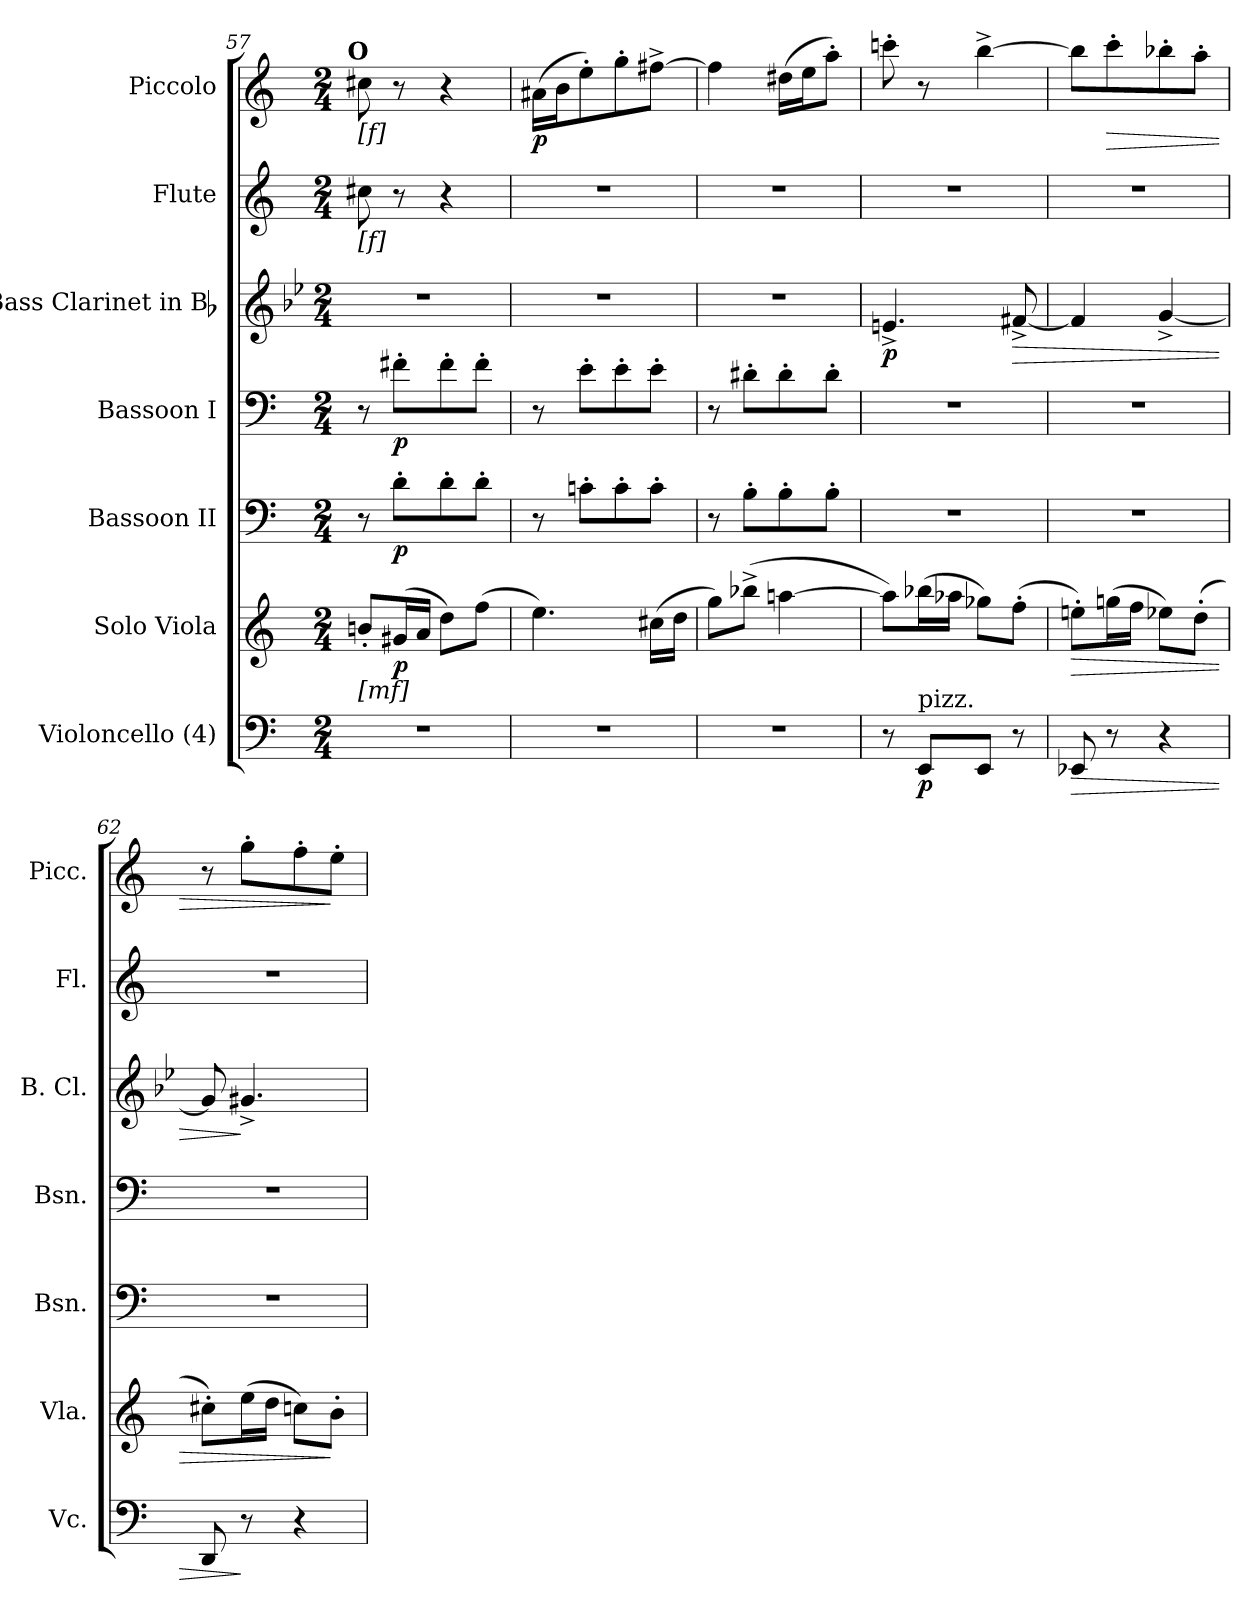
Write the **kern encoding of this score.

**kern	**dynam	**kern	**dynam	**kern	**dynam	**kern	**dynam	**kern	**dynam	**kern	**kern	**dynam
*part7	*part7	*part6	*part6	*part5	*part5	*part4	*part4	*part3	*part3	*part2	*part1	*part1
*staff7	*staff7	*staff6	*staff6	*staff5	*staff5	*staff4	*staff4	*staff3	*staff3	*staff2	*staff1	*staff1
*I"Violoncello (4)	*	*I"Solo Viola	*	*I"Bassoon II	*	*I"Bassoon I	*	*I"Bass Clarinet in Bb	*	*I"Flute	*I"Piccolo	*
*I'Vc.	*	*I'Vla.	*	*I'Bsn.	*	*I'Bsn.	*	*I'B. Cl.	*	*I'Fl.	*I'Picc.	*
!!LO:PB:g=z
*clefF4	*	*clefG2	*	*clefF4	*	*clefF4	*	*clefG2	*	*clefG2	*clefG2	*
*	*	*	*	*	*	*	*	*ITrd8c14	*	*	*ITrd-7c-12	*
*k[]	*	*k[]	*	*k[]	*	*k[]	*	*k[b-e-]	*	*k[]	*k[]	*
*M2/4	*	*M2/4	*	*M2/4	*	*M2/4	*	*M2/4	*	*M2/4	*M2/4	*
*MM156	*	*MM156	*	*MM156	*	*MM156	*	*MM156	*	*MM156	*MM156	*
=57	=57	=57	=57	=57	=57	=57	=57	=57	=57	=57	=57	=57
!	!	!	!	!	!	!	!	!	!	!	!LO:TX:b:t=[f]	!
!	!	!	!	!	!	!	!	!	!	!	!LO:TX:a:B:cj:t=O	!
!	!	!	!	!	!	!	!	!	!	!LO:TX:b:t=[f]	!	!
!	!	!LO:TX:b:t=[mf]	!	!	!	!	!	!	!	!	!	!
!LO:N:vis=1	!	!	!	!	!	!	!	!LO:N:vis=1	!	!	!	!
2r	.	(8bn'i/L	.	8r	.	8r	.	2r	.	8cc#Xi\	8ccc#Xi\	.
.	.	(16g#Xi/L	p	8d'i\L	p	8f#X'i\L	p	.	.	8r	8r	.
.	.	16ai/JJ	.	.	.	.	.	.	.	.	.	.
.	.	8ddi\L)	.	8d'i\	.	8f#'i\	.	.	.	4r	4r	.
.	.	(8ffi\J	.	8d'i\J	.	8f#'i\J	.	.	.	.	.	.
=58	=58	=58	=58	=58	=58	=58	=58	=58	=58	=58	=58	=58
!LO:N:vis=1	!	!	!	!	!	!	!	!LO:N:vis=1	!	!LO:N:vis=1	!	!
2r	.	4.eei\)	.	8r	.	8r	.	2r	.	2r	(16aa#Xi\LL	p
.	.	.	.	.	.	.	.	.	.	.	16bbi\J	.
.	.	.	.	8cn'i\L	.	8e'i\L	.	.	.	.	8eee'i\)	.
.	.	.	.	8c'i\	.	8e'i\	.	.	.	.	8ggg'i\	.
.	.	(16cc#Xi\LL	.	8c'i\J	.	8e'i\J	.	.	.	.	[>8fff#X^i\J	.
.	.	16ddi\JJ	.	.	.	.	.	.	.	.	.	.
=59	=59	=59	=59	=59	=59	=59	=59	=59	=59	=59	=59	=59
!LO:N:vis=1	!	!	!	!	!	!	!	!LO:N:vis=1	!	!LO:N:vis=1	!	!
2r	.	8ggi\L)	.	8r	.	8r	.	2r	.	2r	4fff#i\]	.
.	.	(8bb-X^i\J	.	8B'i\L	.	8d#X'i\L	.	.	.	.	.	.
.	.	[>4aani\	.	8B'i\	.	8d#'i\	.	.	.	.	(16ddd#Xi\LL	.
.	.	.	.	.	.	.	.	.	.	.	16eeei\J	.
.	.	.	.	8B'i\J	.	8d#'i\J	.	.	.	.	8aaa'i\J)	.
=60	=60	=60	=60	=60	=60	=60	=60	=60	=60	=60	=60	=60
!	!	!	!	!LO:N:vis=1	!	!LO:N:vis=1	!	!	!	!LO:N:vis=1	!	!
8r	.	8aai\L])	.	2r	.	2r	.	4.En^i/	p	2r	8ccccn'i\	.
!LO:TX:a:t=pizz.	!	!	!	!	!	!	!	!	!	!	!	!
8EEi/L	p	(16bb-Xi\L	.	.	.	.	.	.	.	.	8r	.
.	.	16aa-Xi\JJ	.	.	.	.	.	.	.	.	.	.
8EEi/J	.	8gg-Xi\L)	.	.	.	.	.	.	.	.	[>4bbb^i\	.
!	!	!	!	!	!	!	!	!	!LO:HP:b	!	!	!
8r	.	(8ff'i\J	.	.	.	.	.	[<8F#X^i/	>	.	.	.
=61	=61	=61	=61	=61	=61	=61	=61	=61	=61	=61	=61	=61
!	!LO:HP:b	!	!LO:HP:b	!LO:N:vis=1	!	!LO:N:vis=1	!	!	!	!LO:N:vis=1	!	!
8EE-Xi/	>	8een'i\L)	>	2r	.	2r	.	4F#i/]	.	2r	8bbbi\L]	.
!	!	!	!	!	!	!	!	!	!	!	!	!LO:HP:b
8r	.	(16ggni\L	.	.	.	.	.	.	.	.	8cccc'i\	>
.	.	16ffi\JJ	.	.	.	.	.	.	.	.	.	.
4r	.	8ee-Xi\L)	.	.	.	.	.	[<4G^i/	.	.	8bbb-X'i\	.
.	.	(8dd'i\J	.	.	.	.	.	.	.	.	8aaa'i\J	.
=62	=62	=62	=62	=62	=62	=62	=62	=62	=62	=62	=62	=62
!	!	!	!	!LO:N:vis=1	!	!LO:N:vis=1	!	!	!	!LO:N:vis=1	!	!
8DDi/	.	8cc#X'i\L)	.	2r	.	2r	.	8Gi/]	.	2r	8r	.
8r	]	(16eei\L	.	.	.	.	.	4.G#X^i/	]	.	8ggg'i\L	.
.	.	16ddi\JJ	.	.	.	.	.	.	.	.	.	.
4r	.	8ccni\L)	.	.	.	.	.	.	.	.	8fff'i\	.
.	.	8b'i\J	]	.	.	.	.	.	.	.	8eee'i\J	]
=	=	=	=	=	=	=	=	=	=	=	=	=
*-	*-	*-	*-	*-	*-	*-	*-	*-	*-	*-	*-	*-
